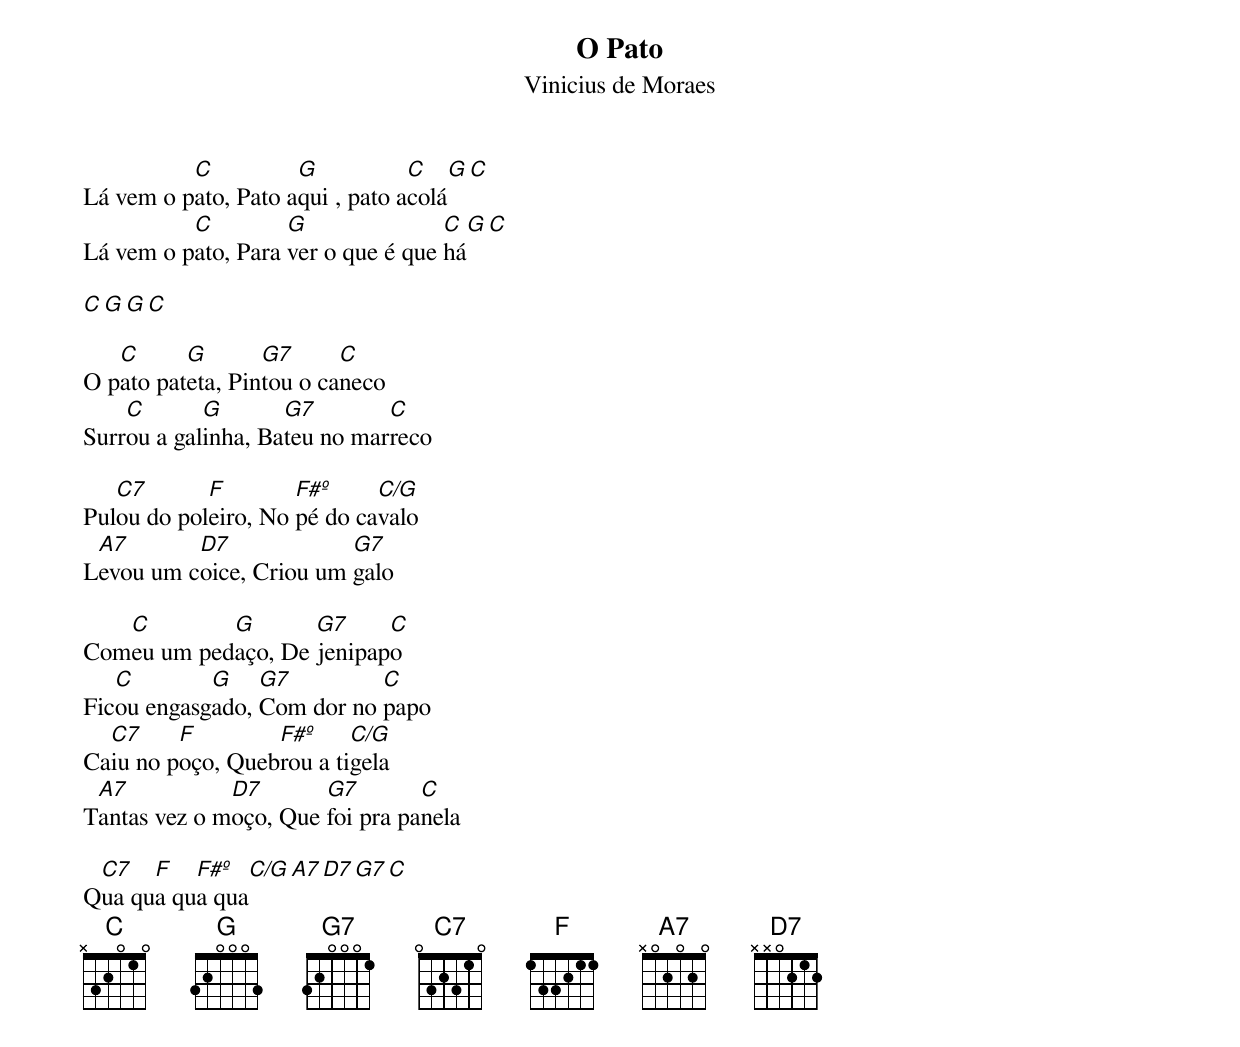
O Pato
Vinicius de Moraes


          C          G           C   G  C
Lá vem o pato, Pato aqui , pato acolá
          C         G               C  G  C
Lá vem o pato, Para ver o que é que há

C  G  G  C

   C      G       G7      C
O pato pateta, Pintou o caneco
    C       G       G7        C
Surrou a galinha, Bateu no marreco

   C7       F        F#º     C/G
Pulou do poleiro, No pé do cavalo
 A7       D7             G7
Levou um coice, Criou um galo

   C        G       G7     C
Comeu um pedaço, De jenipapo
   C        G    G7         C
Ficou engasgado, Com dor no papo
  C7     F        F#º     C/G
Caiu no poço, Quebrou a tigela
 A7           D7       G7        C
Tantas vez o moço, Que foi pra panela

 C7   F   F#º  C/G  A7  D7  G7  C
Qua qua qua qua
